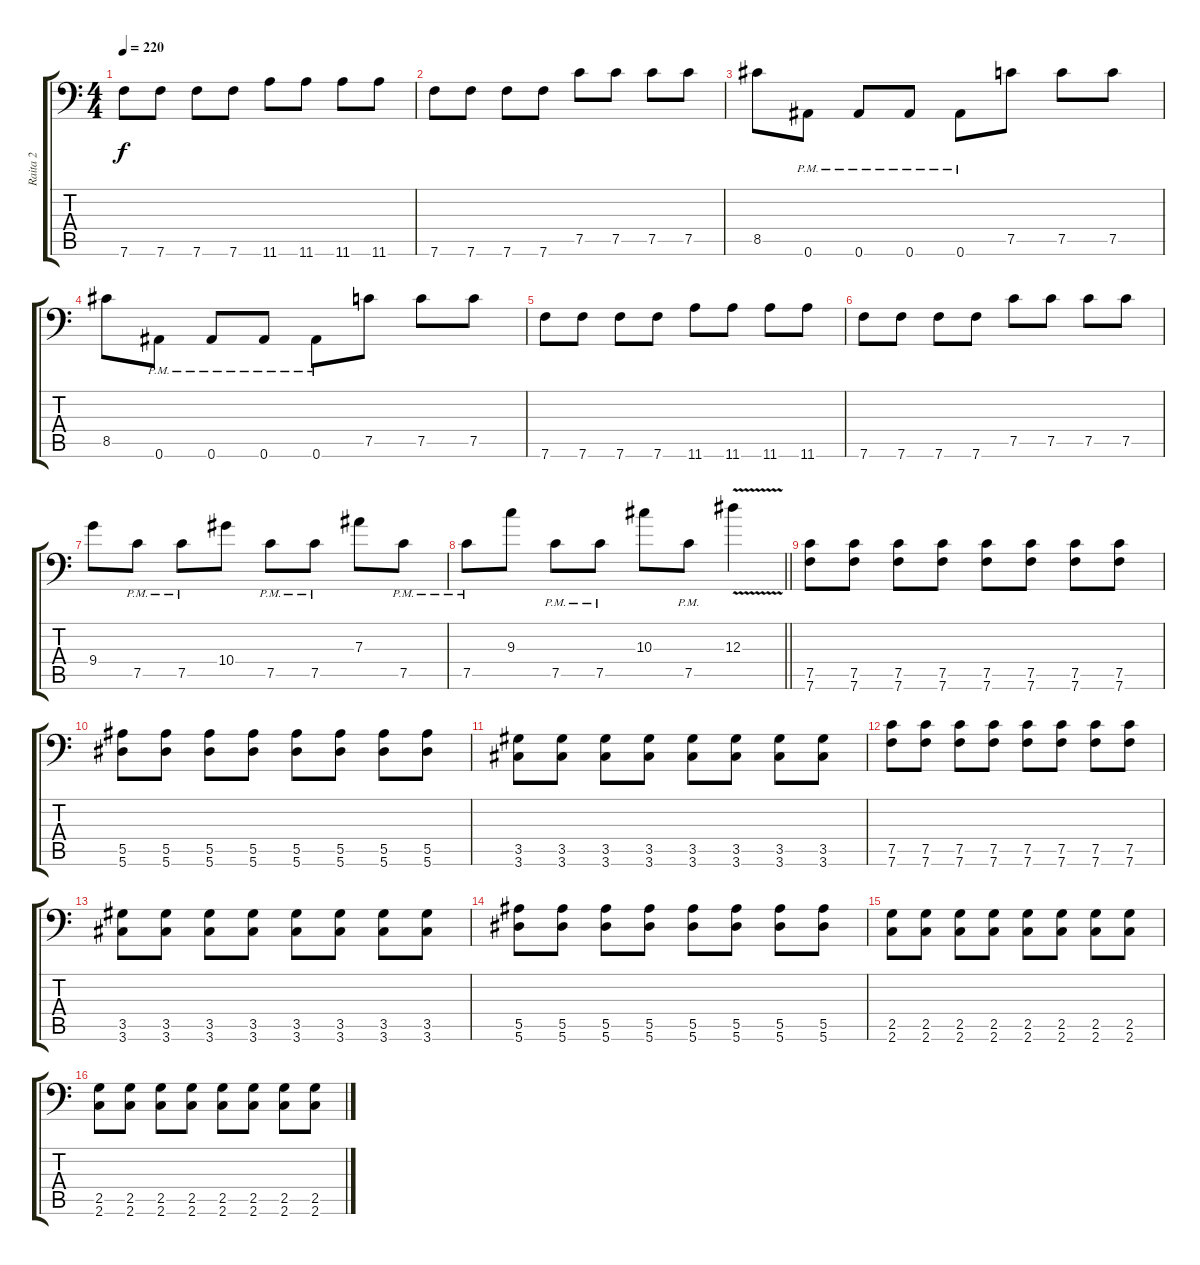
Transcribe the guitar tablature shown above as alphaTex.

\track ("Raita 2" "Raita 2") {instrument distortionguitar}
\staff {score tabs}
\tuning (C4 G3 Eb3 Bb2 F2 Bb1) {hide}
\ts (4 4)
\section ("" "")
\tempo 220
\clef f4
\ks c
7.6.8{dy f} 7.6.8 7.6.8 7.6.8 11.6.8 11.6.8 11.6.8 11.6.8 |
7.6.8 7.6.8 7.6.8 7.6.8 7.5.8 7.5.8 7.5.8 7.5.8 |
8.5.8 0.6{pm}.8 0.6{pm}.8 0.6{pm}.8 0.6{pm}.8 7.5.8 7.5.8 7.5.8 |
8.5.8 0.6{pm}.8 0.6{pm}.8 0.6{pm}.8 0.6{pm}.8 7.5.8 7.5.8 7.5.8 |
7.6.8 7.6.8 7.6.8 7.6.8 11.6.8 11.6.8 11.6.8 11.6.8 |
7.6.8 7.6.8 7.6.8 7.6.8 7.5.8 7.5.8 7.5.8 7.5.8 |
9.4.8 7.5{pm}.8 7.5{pm}.8 10.4.8 7.5{pm}.8 7.5{pm}.8 7.3.8 7.5{pm}.8 |
\barLineRight lightlight
7.5{pm}.8 9.3.8 7.5{pm}.8 7.5{pm}.8 10.3.8 7.5{pm}.8 12.3{v}.4 |
\section ("" "")
(7.5 7.6).8 (7.5 7.6).8 (7.5 7.6).8 (7.5 7.6).8 (7.5 7.6).8 (7.5 7.6).8 (7.5 7.6).8 (7.5 7.6).8 |
(5.5 5.6).8 (5.5 5.6).8 (5.5 5.6).8 (5.5 5.6).8 (5.5 5.6).8 (5.5 5.6).8 (5.5 5.6).8 (5.5 5.6).8 |
(3.5 3.6).8 (3.5 3.6).8 (3.5 3.6).8 (3.5 3.6).8 (3.5 3.6).8 (3.5 3.6).8 (3.5 3.6).8 (3.5 3.6).8 |
(7.5 7.6).8 (7.5 7.6).8 (7.5 7.6).8 (7.5 7.6).8 (7.5 7.6).8 (7.5 7.6).8 (7.5 7.6).8 (7.5 7.6).8 |
(3.5 3.6).8 (3.5 3.6).8 (3.5 3.6).8 (3.5 3.6).8 (3.5 3.6).8 (3.5 3.6).8 (3.5 3.6).8 (3.5 3.6).8 |
(5.5 5.6).8 (5.5 5.6).8 (5.5 5.6).8 (5.5 5.6).8 (5.5 5.6).8 (5.5 5.6).8 (5.5 5.6).8 (5.5 5.6).8 |
(2.5 2.6).8 (2.5 2.6).8 (2.5 2.6).8 (2.5 2.6).8 (2.5 2.6).8 (2.5 2.6).8 (2.5 2.6).8 (2.5 2.6).8 |
(2.5 2.6).8 (2.5 2.6).8 (2.5 2.6).8 (2.5 2.6).8 (2.5 2.6).8 (2.5 2.6).8 (2.5 2.6).8 (2.5 2.6).8
